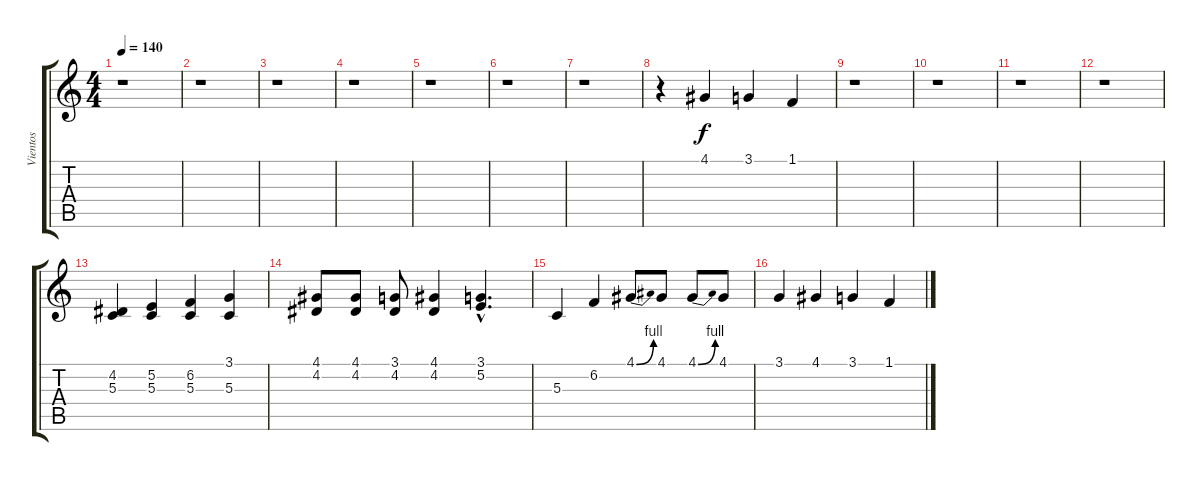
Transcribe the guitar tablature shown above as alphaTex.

\track ("Vientos" "Vientos") {instrument brasssection}
\staff {score tabs}
\tuning (E4 B3 G3 D3 A2 E2) {hide}
\ts (4 4)
\tempo 140
\clef g2
\ks c
r.1{dy f} |
r.1 |
r.1 |
r.1 |
r.1 |
r.1 |
r.1 |
r.4 4.1.4 3.1.4 1.1.4 |
r.1 |
r.1 |
r.1 |
r.1 |
(4.2 5.3).4 (5.2 5.3).4 (6.2 5.3).4 (3.1 5.3).4 |
(4.1 4.2).8 (4.1 4.2).8 (3.1 4.2).8 (4.1 4.2).4 (3.1{hac} 5.2{hac}).4{d} |
5.3.4 6.2.4 4.1{be (bend 0 0 60 4)}.8 4.1.8 4.1{be (bend 0 0 60 4)}.8 4.1.8 |
3.1.4 4.1.4 3.1.4 1.1.4
